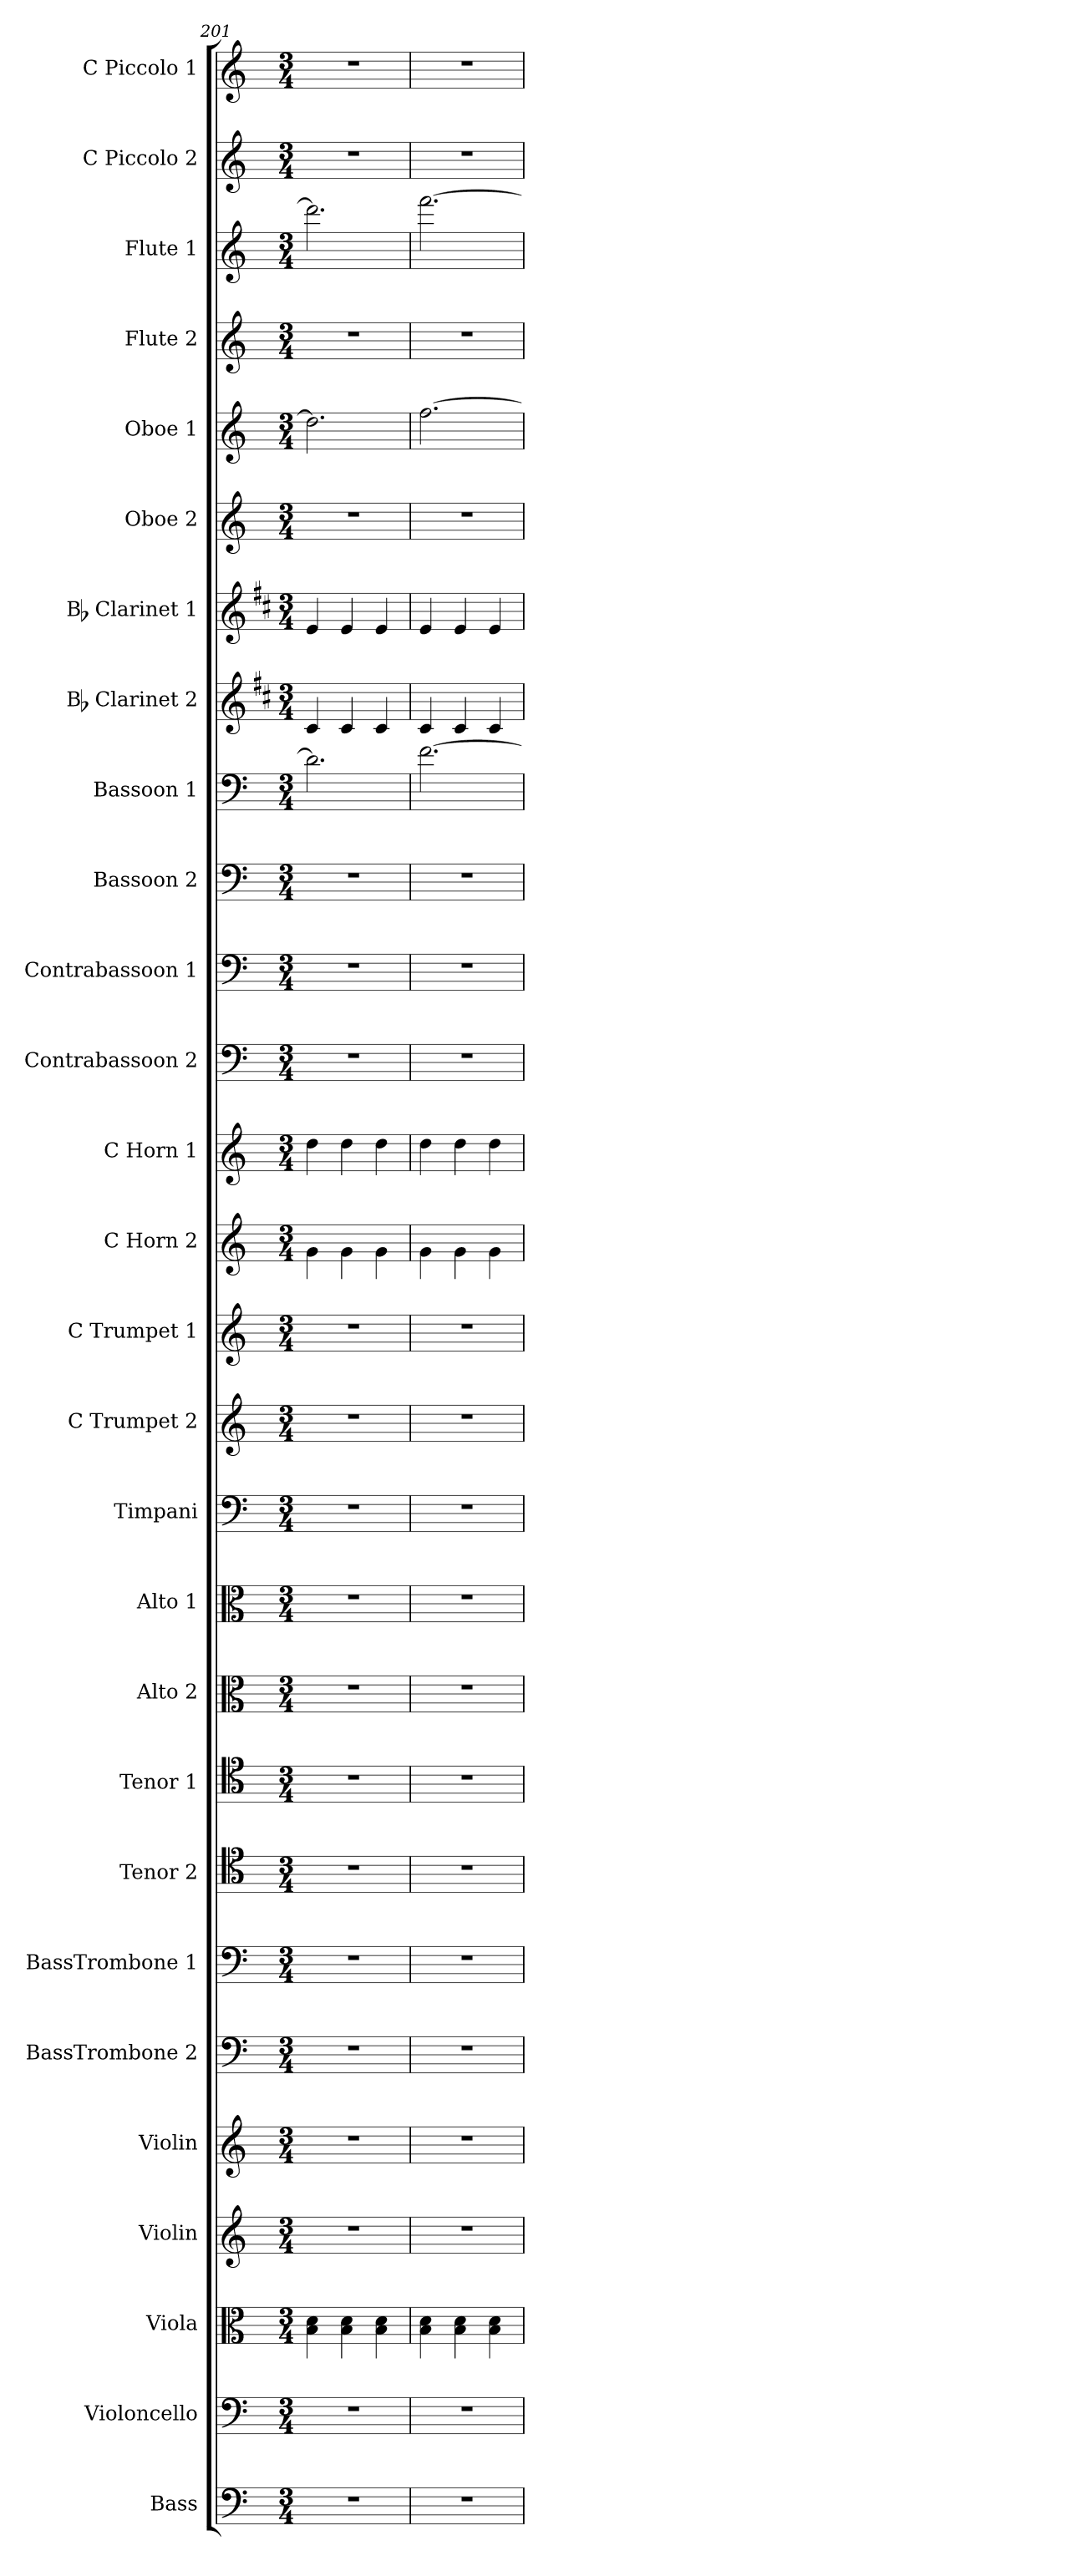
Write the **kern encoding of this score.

**kern	**kern	**kern	**kern	**kern	**kern	**kern	**kern	**kern	**kern	**kern	**kern	**kern	**kern	**kern	**kern	**kern	**kern	**kern	**kern	**kern	**kern	**kern	**kern	**kern	**kern	**kern	**kern
*part28	*part27	*part26	*part25	*part24	*part23	*part22	*part21	*part20	*part19	*part18	*part17	*part16	*part15	*part14	*part13	*part12	*part11	*part10	*part9	*part8	*part7	*part6	*part5	*part4	*part3	*part2	*part1
*staff28	*staff27	*staff26	*staff25	*staff24	*staff23	*staff22	*staff21	*staff20	*staff19	*staff18	*staff17	*staff16	*staff15	*staff14	*staff13	*staff12	*staff11	*staff10	*staff9	*staff8	*staff7	*staff6	*staff5	*staff4	*staff3	*staff2	*staff1
*I"Bass	*I"Violoncello	*I"Viola	*I"Violin	*I"Violin	*I"BassTrombone 2	*I"BassTrombone 1	*I"Tenor 2	*I"Tenor 1	*I"Alto 2	*I"Alto 1	*I"Timpani	*I"C Trumpet 2	*I"C Trumpet 1	*I"C Horn 2	*I"C Horn 1	*I"Contrabassoon 2	*I"Contrabassoon 1	*I"Bassoon 2	*I"Bassoon 1	*I"Bb Clarinet 2	*I"Bb Clarinet 1	*I"Oboe 2	*I"Oboe 1	*I"Flute 2	*I"Flute 1	*I"C Piccolo 2	*I"C Piccolo 1
*I'B	*I'Vc	*I'Vla	*I'Vln	*I'Vln	*I'BTrb 2	*I'BTrb 1	*I'T 2	*I'T 1	*I'A 2	*I'A 1	*I'Timp	*I'Tpt 2	*I'Tpt 1	*I'Hn 2	*I'Hn 1	*I'C Bsn 2	*I'C Bsn 1	*I'Bsn 2	*I'Bsn 1	*I'Cl 2	*I'Cl 1	*I'Ob 2	*I'Ob 1	*I'Fl 2	*I'Fl 1	*I'Picc 2	*I'Picc 1
*clefF4	*clefF4	*clefC3	*clefG2	*clefG2	*clefF4	*clefF4	*clefC4	*clefC4	*clefC3	*clefC3	*clefF4	*clefG2	*clefG2	*clefG2	*clefG2	*clefF4	*clefF4	*clefF4	*clefF4	*clefG2	*clefG2	*clefG2	*clefG2	*clefG2	*clefG2	*clefG2	*clefG2
*ITrd7c12	*	*	*	*	*	*	*	*	*	*	*	*	*	*ITrd7c12	*ITrd7c12	*ITrd7c12	*ITrd7c12	*	*	*ITrd1c2	*ITrd1c2	*	*	*	*	*ITrd-7c-12	*ITrd-7c-12
*k[]	*k[]	*k[]	*k[]	*k[]	*k[]	*k[]	*k[]	*k[]	*k[]	*k[]	*k[]	*k[]	*k[]	*k[]	*k[]	*k[]	*k[]	*k[]	*k[]	*k[]	*k[]	*k[]	*k[]	*k[]	*k[]	*k[]	*k[]
*M3/4	*M3/4	*M3/4	*M3/4	*M3/4	*M3/4	*M3/4	*M3/4	*M3/4	*M3/4	*M3/4	*M3/4	*M3/4	*M3/4	*M3/4	*M3/4	*M3/4	*M3/4	*M3/4	*M3/4	*M3/4	*M3/4	*M3/4	*M3/4	*M3/4	*M3/4	*M3/4	*M3/4
=201	=201	=201	=201	=201	=201	=201	=201	=201	=201	=201	=201	=201	=201	=201	=201	=201	=201	=201	=201	=201	=201	=201	=201	=201	=201	=201	=201
2.r	2.r	4B\ 4d\	2.r	2.r	2.r	2.r	2.r	2.r	2.r	2.r	2.r	2.r	2.r	4G\	4d\	2.r	2.r	2.r	2.d]	4B/	4d/	2.r	2.dd]	2.r	2.ddd]	2.r	2.r
.	.	4B\ 4d\	.	.	.	.	.	.	.	.	.	.	.	4G\	4d\	.	.	.	.	4B/	4d/	.	.	.	.	.	.
.	.	4B\ 4d\	.	.	.	.	.	.	.	.	.	.	.	4G\	4d\	.	.	.	.	4B/	4d/	.	.	.	.	.	.
=202	=202	=202	=202	=202	=202	=202	=202	=202	=202	=202	=202	=202	=202	=202	=202	=202	=202	=202	=202	=202	=202	=202	=202	=202	=202	=202	=202
2.r	2.r	4B\ 4d\	2.r	2.r	2.r	2.r	2.r	2.r	2.r	2.r	2.r	2.r	2.r	4G\	4d\	2.r	2.r	2.r	[2.f	4B/	4d/	2.r	[2.ff	2.r	[2.fff	2.r	2.r
.	.	4B\ 4d\	.	.	.	.	.	.	.	.	.	.	.	4G\	4d\	.	.	.	.	4B/	4d/	.	.	.	.	.	.
.	.	4B\ 4d\	.	.	.	.	.	.	.	.	.	.	.	4G\	4d\	.	.	.	.	4B/	4d/	.	.	.	.	.	.
=	=	=	=	=	=	=	=	=	=	=	=	=	=	=	=	=	=	=	=	=	=	=	=	=	=	=	=
*-	*-	*-	*-	*-	*-	*-	*-	*-	*-	*-	*-	*-	*-	*-	*-	*-	*-	*-	*-	*-	*-	*-	*-	*-	*-	*-	*-
